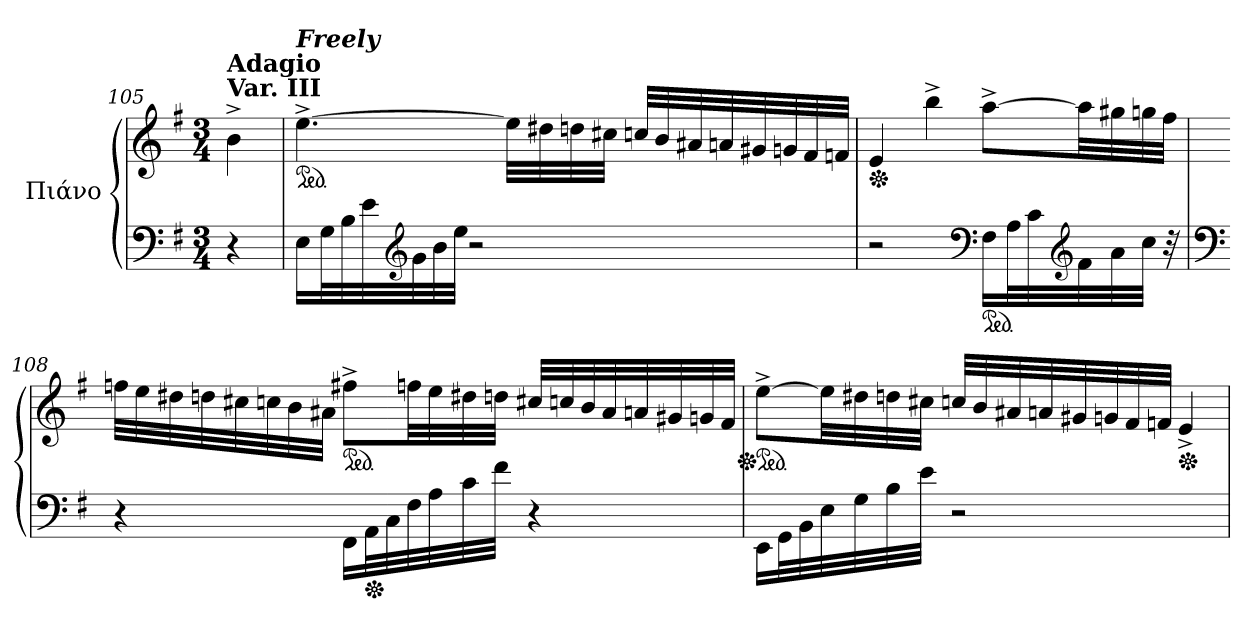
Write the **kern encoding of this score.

**kern	**kern	**dynam
*part1	*part1	*part1
*staff2	*staff1	*staff1/2
*I"Πιάνο	*	*
!!LO:LB:g=z
*clefF4	*clefG2	*
*k[f#]	*k[f#]	*
*M3/4	*M3/4	*
*MM76	*MM76	*
=105	=105	=105
!	!LO:TX:a:B:t=Var. III	!
!	!LO:TX:a:B:t=Adagio	!
!	!	!LO:DY:b=2
!	!	!LO:DY:n=1:b
4r	4b^\	mp mf
=106	=106	=106
*	*ped	*
!	!LO:TX:a:Bi:t=Freely	!
16E\LL	[4.ee^\	.
32G\L	.	.
32B\	.	.
32e\	.	.
*clefG2	*	*
32g\	.	.
32b\	.	.
32ee\JJJ	.	.
2r	.	.
.	32ee\LLL]	.
.	32dd#X\	.
.	32ddn\	.
.	32cc#X\JJJ	.
.	32ccn/LLL	.
.	32b/	.
.	32a#X/	.
.	32an/	.
.	32g#X/	.
.	32gn/	.
.	32f#/	.
.	32fn/JJJ	.
=107	=107	=107
*	*Xped	*
2r	4e/	.
.	4bb^\	.
*clefF4	*	*
*ped	*	*
16F#\LL	[8aa^\L	.
32A\L	.	.
32c\	.	.
*clefG2	*	*
32f#\	32aa\LL]	.
32a\	32gg#X\	.
32cc\JJJ	32ggn\	.
32r	32ff#\JJJ	.
!!LO:LB:g=z
=108	=108	=108
*clefF4	*	*
4r	32ffn\LLL	.
.	32ee\	.
.	32dd#X\	.
.	32ddn\	.
.	32cc#X\	.
.	32ccn\	.
.	32b\	.
.	32a#X\JJJ	.
*	*ped	*
16FF#\LL	8ff#X^\L	.
*Xped	*	*
32AA\L	.	.
32C\	.	.
32F#\	32ffn\LL	.
32A\	32ee\	.
32c\	32dd#X\	.
32f#\JJJ	32ddn\JJJ	.
4r	32cc#X/LLL	.
.	32ccn/	.
.	32b/	.
.	32a#/	.
.	32an/	.
.	32g#X/	.
.	32gn/	.
.	32f#/JJJ	.
!!LO:LB:g=z
=109	=109	=109
*	*Xped	*
*	*ped	*
16EE\LL	[8ee^\L	.
32GG\L	.	.
32BB\	.	.
32E\	32ee\LL]	.
32G\	32dd#X\	.
32B\	32ddn\	.
32e\JJJ	32cc#X\JJJ	.
2r	32ccn/LLL	.
.	32b/	.
.	32a#X/	.
.	32an/	.
.	32g#X/	.
.	32gn/	.
.	32f#/	.
.	32fn/JJJ	.
*	*Xped	*
.	4e^/	.
=	=	=
*-	*-	*-
